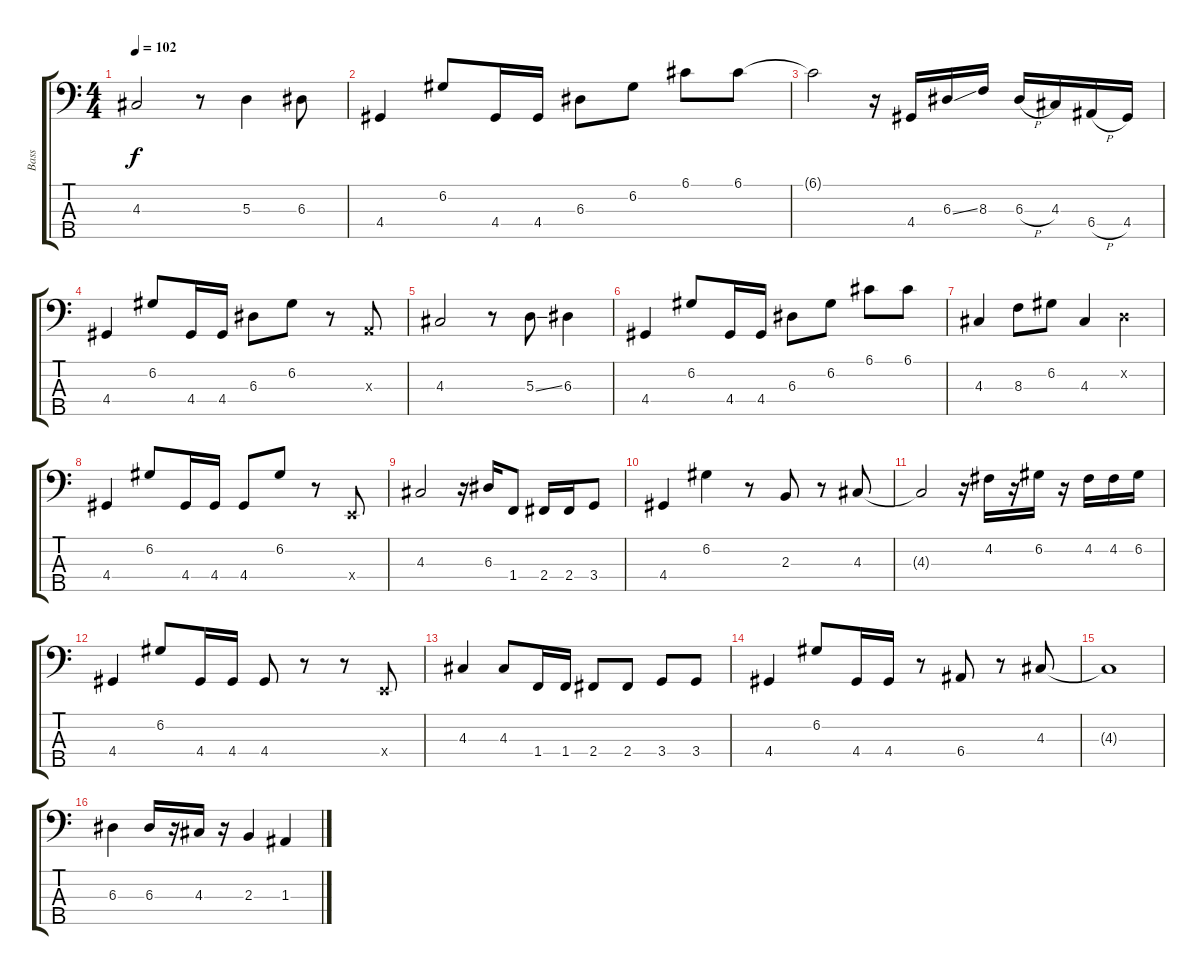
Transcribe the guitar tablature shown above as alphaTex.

\track ("Bass" "Bass") {instrument electricbassfinger}
\staff {score tabs}
\tuning (G2 D2 A1 E1 B0) {hide}
\ts (4 4)
\tempo 102
\clef f4
\ks c
4.3.2{dy f} r.8 5.3.4 6.3.8 |
4.4.4 6.2.8 4.4.16 4.4.16 6.3.8 6.2.8 6.1.8 6.1.8 |
6.1{t}.2 r.16 4.4.16 6.3{ss}.16 8.3.16 6.3{h}.16 4.3.16 6.4{h}.16 4.4.16 |
4.4.4 6.2.8 4.4.16 4.4.16 6.3.8 6.2.8 r.8 0.3{x}.8 |
4.3.2 r.8 5.3{ss}.8 6.3.4 |
4.4.4 6.2.8 4.4.16 4.4.16 6.3.8 6.2.8 6.1.8 6.1.8 |
4.3.4 8.3.8 6.2.8 4.3.4 0.2{x}.4 |
4.4.4 6.2.8 4.4.16 4.4.16 4.4.8 6.2.8 r.8 0.4{x}.8 |
4.3.2 r.16 6.3.16 1.4.8 2.4.16 2.4.16 3.4.8 |
4.4.4 6.2.4 r.8 2.3.8 r.8 4.3.8 |
4.3{t}.2 r.16 4.2.16 r.16 6.2.16 r.16 4.2.16 4.2.16 6.2.16 |
4.4.4 6.2.8 4.4.16 4.4.16 4.4.8 r.8 r.8 0.4{x}.8 |
4.3.4 4.3.8 1.4.16 1.4.16 2.4.8 2.4.8 3.4.8 3.4.8 |
4.4.4 6.2.8 4.4.16 4.4.16 r.8 6.4.8 r.8 4.3.8 |
4.3{t}.1 |
6.3.4 6.3.16 r.16 4.3.16 r.16 2.3.4 1.3.4
